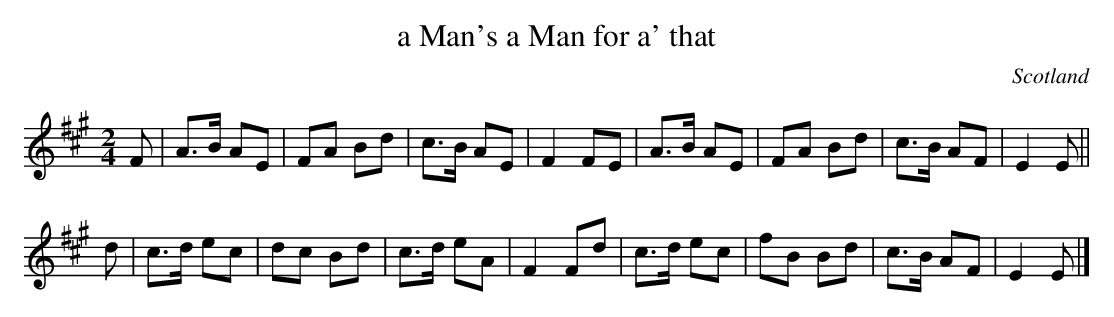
X:1
T:a Man's a Man for a' that
L:1/8
M:2/4
O:Scotland
K:E mixolydian
F|\
A>B AE | FA Bd | c>B AE | F2FE |\
A>B AE | FA Bd | c>B AF | E2E ||
d |\
c>d ec | dc Bd | c>d eA | F2 Fd | \
c>d ec | fB Bd | c>B AF | E2 E |]
